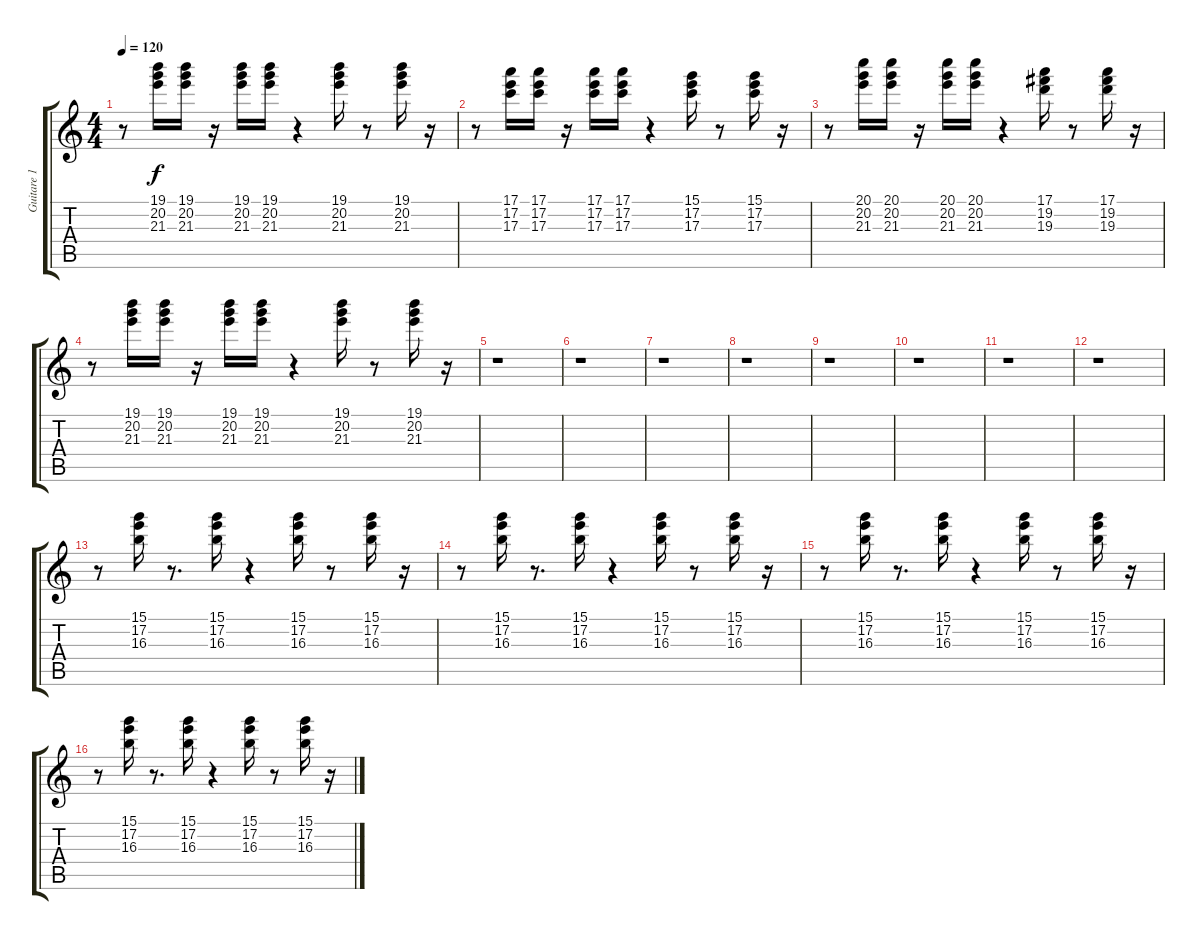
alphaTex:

\track ("Guitare 1" "Guitare 1") {instrument electricguitarclean}
\staff {score tabs}
\tuning (E4 B3 G3 D3 A2 E2) {hide}
\ts (4 4)
\tempo 120
\clef g2
\ks c
r.8{dy f} (19.1 20.2 21.3).16 (19.1 20.2 21.3).16 r.16 (19.1 20.2 21.3).16 (19.1 20.2 21.3).16 r.4 (19.1 20.2 21.3).16 r.8 (19.1 20.2 21.3).16 r.16 |
r.8 (17.1 17.2 17.3).16 (17.1 17.2 17.3).16 r.16 (17.1 17.2 17.3).16 (17.1 17.2 17.3).16 r.4 (15.1 17.2 17.3).16 r.8 (15.1 17.2 17.3).16 r.16 |
r.8 (20.1 20.2 21.3).16 (20.1 20.2 21.3).16 r.16 (20.1 20.2 21.3).16 (20.1 20.2 21.3).16 r.4 (17.1 19.2 19.3).16 r.8 (17.1 19.2 19.3).16 r.16 |
r.8 (19.1 20.2 21.3).16 (19.1 20.2 21.3).16 r.16 (19.1 20.2 21.3).16 (19.1 20.2 21.3).16 r.4 (19.1 20.2 21.3).16 r.8 (19.1 20.2 21.3).16 r.16 |
r.1 |
r.1 |
r.1 |
r.1 |
r.1 |
r.1 |
r.1 |
r.1 |
r.8 (15.1 17.2 16.3).16 r.8{d} (15.1 17.2 16.3).16 r.4 (15.1 17.2 16.3).16 r.8 (15.1 17.2 16.3).16 r.16 |
r.8 (15.1 17.2 16.3).16 r.8{d} (15.1 17.2 16.3).16 r.4 (15.1 17.2 16.3).16 r.8 (15.1 17.2 16.3).16 r.16 |
r.8 (15.1 17.2 16.3).16 r.8{d} (15.1 17.2 16.3).16 r.4 (15.1 17.2 16.3).16 r.8 (15.1 17.2 16.3).16 r.16 |
r.8 (15.1 17.2 16.3).16 r.8{d} (15.1 17.2 16.3).16 r.4 (15.1 17.2 16.3).16 r.8 (15.1 17.2 16.3).16 r.16
